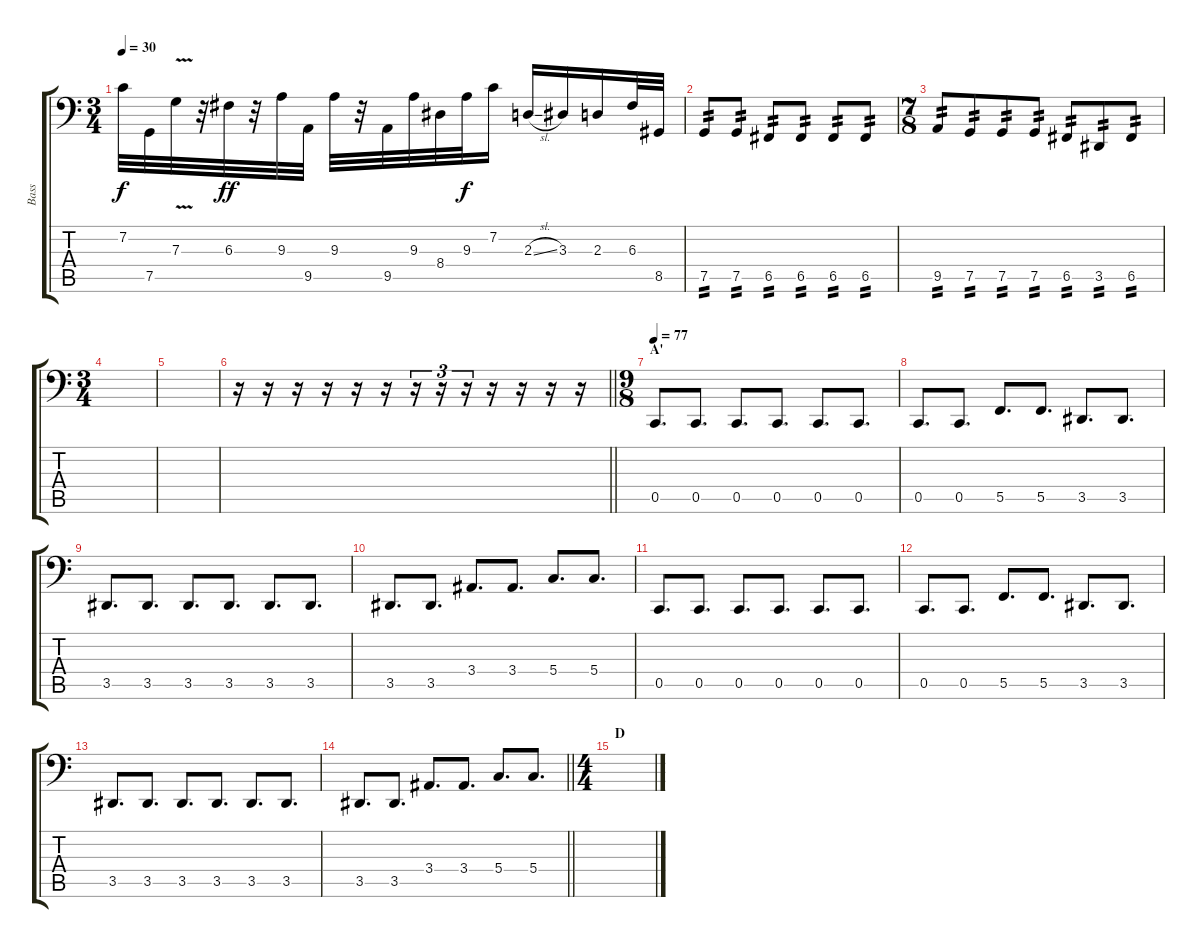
\track ("Bass" "Bass") {instrument electricbasspick}
\staff {score tabs}
\tuning (Bb2 F2 C2 G1 C1 A0) {hide}
\ts (3 4)
\tempo 30
\clef f4
\ks c
7.2.32{dy f instrument slapbass1} 7.5.32 7.3{v}.32 r.32 6.3.32{dy ff} r.32 9.3.32 9.5.32 9.3.32 r.32 9.5.32 9.3.32 8.4.32 9.3.32{dy f} 7.2.16 2.3{sl}.16 3.3.16 2.3.16 6.3.32 8.5.32 |
7.5.8{tp 2 instrument electricbasspick} 7.5.8{tp 2} 6.5.8{tp 2} 6.5.8{tp 2} 6.5.8{tp 2} 6.5.8{tp 2} |
\ts (7 8)
9.5.8{tp 2} 7.5.8{tp 2} 7.5.8{tp 2} 7.5.8{tp 2} 6.5.8{tp 2} 3.5.8{tp 2} 6.5.8{tp 2} |
\ts (3 4)
|
|
\barLineRight lightlight
r.16 r.16 r.16 r.16 r.16 r.16 r.16{tu (3 2)} r.16{tu (3 2)} r.16{tu (3 2)} r.16 r.16 r.16 r.16 |
\ts (9 8)
\section ("" "A'")
\tempo 77
0.5.8{d} 0.5.8{d} 0.5.8{d} 0.5.8{d} 0.5.8{d} 0.5.8{d} |
0.5.8{d} 0.5.8{d} 5.5.8{d} 5.5.8{d} 3.5.8{d} 3.5.8{d} |
3.5.8{d} 3.5.8{d} 3.5.8{d} 3.5.8{d} 3.5.8{d} 3.5.8{d} |
3.5.8{d} 3.5.8{d} 3.4.8{d} 3.4.8{d} 5.4.8{d} 5.4.8{d} |
0.5.8{d} 0.5.8{d} 0.5.8{d} 0.5.8{d} 0.5.8{d} 0.5.8{d} |
0.5.8{d} 0.5.8{d} 5.5.8{d} 5.5.8{d} 3.5.8{d} 3.5.8{d} |
3.5.8{d} 3.5.8{d} 3.5.8{d} 3.5.8{d} 3.5.8{d} 3.5.8{d} |
\barLineRight lightlight
3.5.8{d} 3.5.8{d} 3.4.8{d} 3.4.8{d} 5.4.8{d} 5.4.8{d} |
\ts (4 4)
\section ("" "D")
